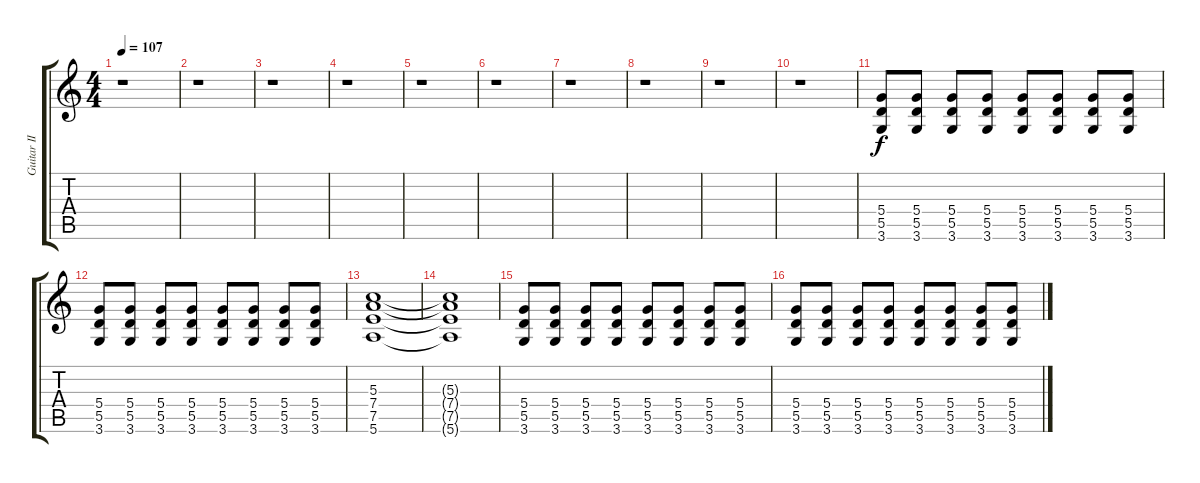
\track ("Guitar II" "Guitar II") {instrument distortionguitar}
\staff {score tabs}
\tuning (E4 B3 G3 D3 A2 E2) {hide}
\ts (4 4)
\tempo 107
\clef g2
\ks c
r.1{dy f} |
r.1 |
r.1 |
r.1 |
r.1 |
r.1 |
r.1{volume 11} |
r.1 |
r.1 |
r.1 |
(5.4 5.5 3.6).8 (5.4 5.5 3.6).8 (5.4 5.5 3.6).8 (5.4 5.5 3.6).8 (5.4 5.5 3.6).8 (5.4 5.5 3.6).8 (5.4 5.5 3.6).8 (5.4 5.5 3.6).8 |
(5.4 5.5 3.6).8 (5.4 5.5 3.6).8 (5.4 5.5 3.6).8 (5.4 5.5 3.6).8 (5.4 5.5 3.6).8 (5.4 5.5 3.6).8 (5.4 5.5 3.6).8 (5.4 5.5 3.6).8 |
(5.3 7.4 7.5 5.6).1 |
(5.3{t} 7.4{t} 7.5{t} 5.6{t}).1 |
(5.4 5.5 3.6).8 (5.4 5.5 3.6).8 (5.4 5.5 3.6).8 (5.4 5.5 3.6).8 (5.4 5.5 3.6).8 (5.4 5.5 3.6).8 (5.4 5.5 3.6).8 (5.4 5.5 3.6).8 |
(5.4 5.5 3.6).8 (5.4 5.5 3.6).8 (5.4 5.5 3.6).8 (5.4 5.5 3.6).8 (5.4 5.5 3.6).8 (5.4 5.5 3.6).8 (5.4 5.5 3.6).8 (5.4 5.5 3.6).8
